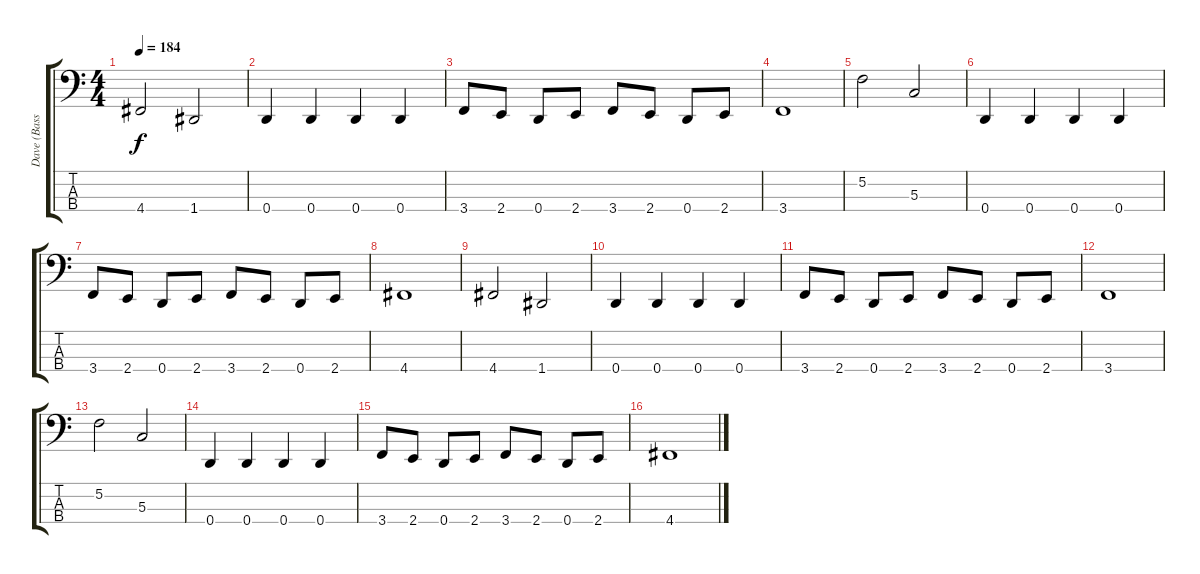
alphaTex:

\track ("Dave (Bass)" "Dave (Bass") {instrument electricbassfinger}
\staff {score tabs}
\tuning (F2 C2 G1 D1) {hide}
\ts (4 4)
\tempo 184
\clef f4
\ks c
4.4.2{dy f} 1.4.2 |
0.4.4 0.4.4 0.4.4 0.4.4 |
3.4.8 2.4.8 0.4.8 2.4.8 3.4.8 2.4.8 0.4.8 2.4.8 |
3.4.1 |
5.2.2 5.3.2 |
0.4.4 0.4.4 0.4.4 0.4.4 |
3.4.8 2.4.8 0.4.8 2.4.8 3.4.8 2.4.8 0.4.8 2.4.8 |
4.4.1 |
4.4.2 1.4.2 |
0.4.4 0.4.4 0.4.4 0.4.4 |
3.4.8 2.4.8 0.4.8 2.4.8 3.4.8 2.4.8 0.4.8 2.4.8 |
3.4.1 |
5.2.2 5.3.2 |
0.4.4 0.4.4 0.4.4 0.4.4 |
3.4.8 2.4.8 0.4.8 2.4.8 3.4.8 2.4.8 0.4.8 2.4.8 |
4.4.1
